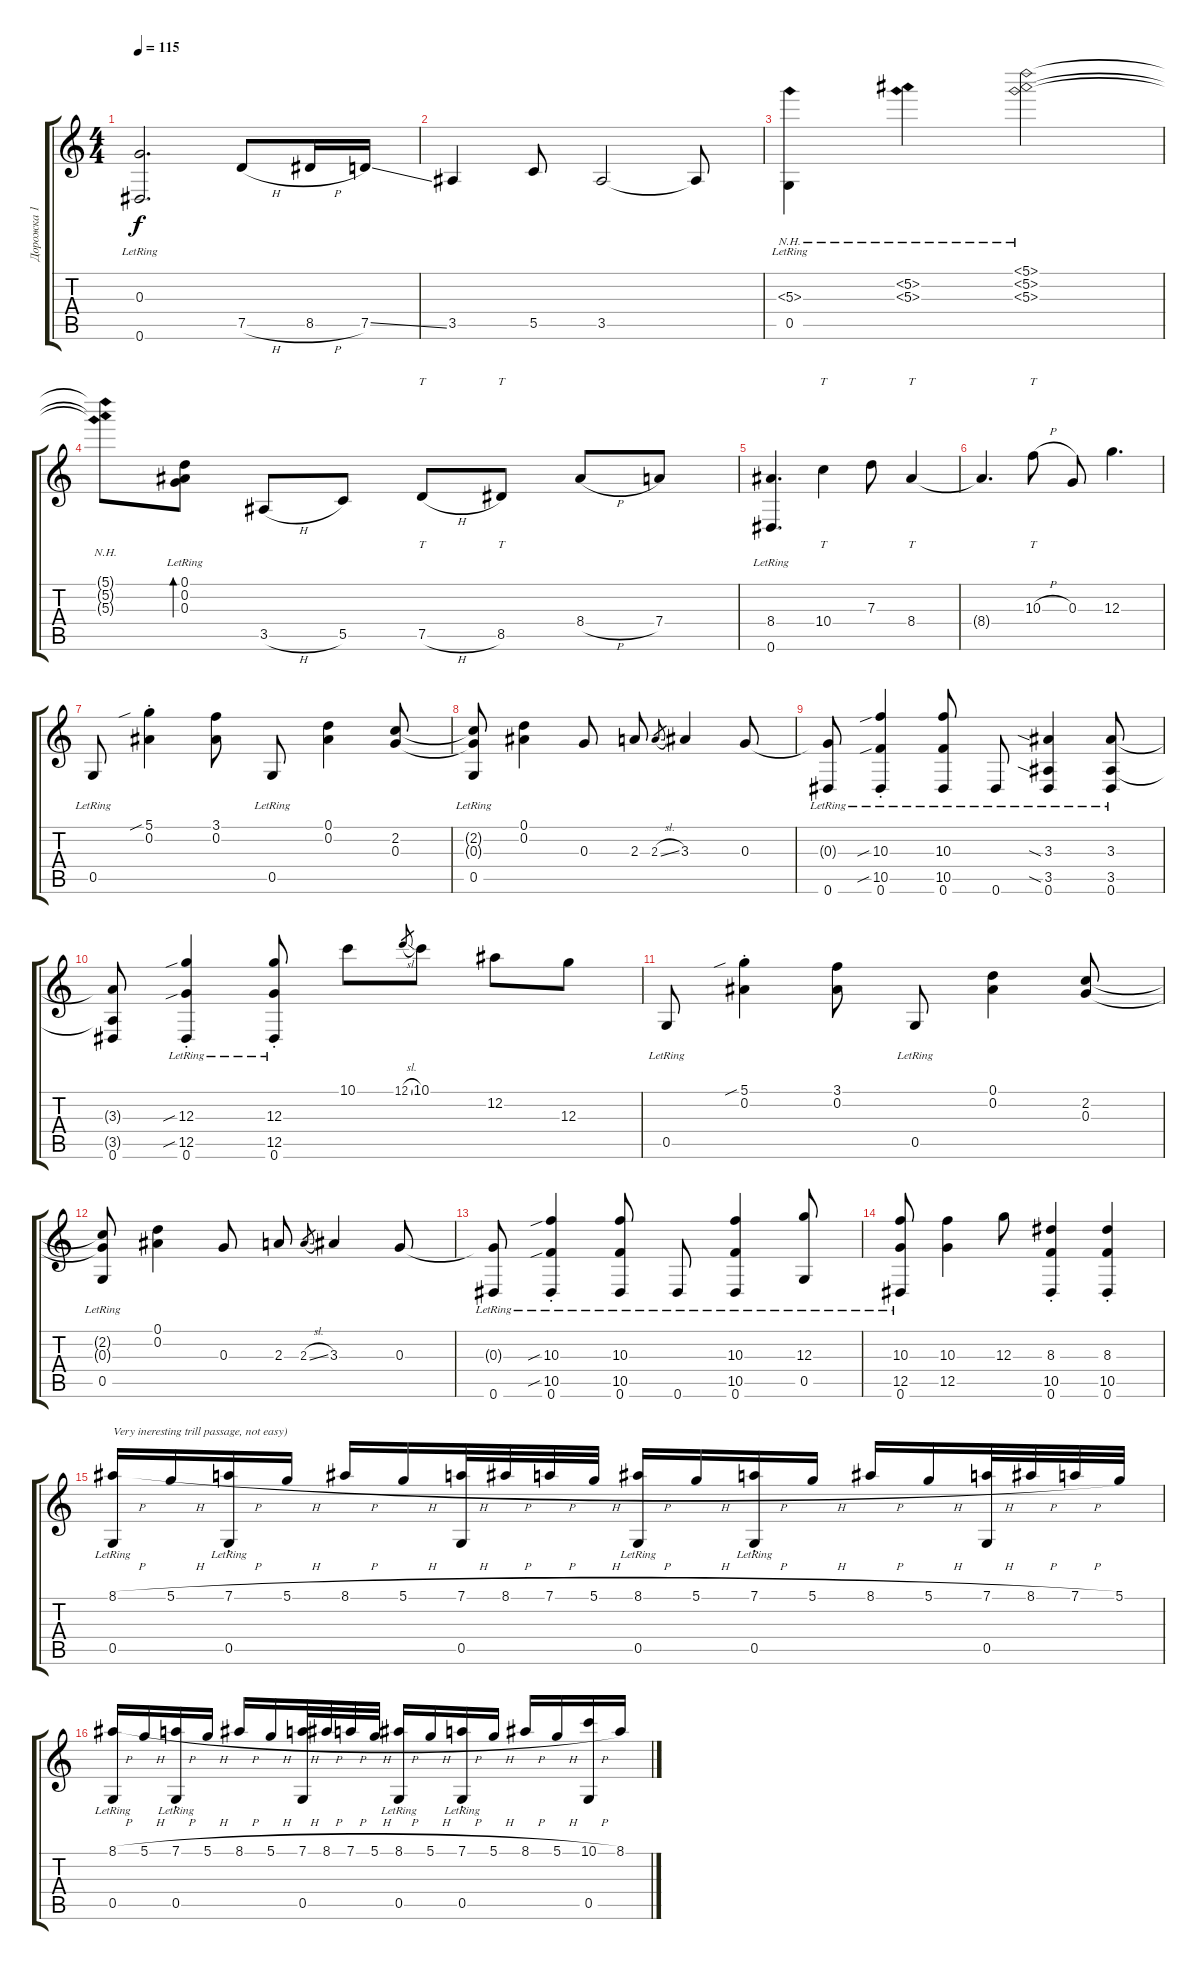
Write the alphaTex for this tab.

\track ("Дорожка 1" "Дорожка 1") {instrument acousticguitarsteel}
\staff {score tabs}
\tuning (D4 Bb3 G3 D3 G2 Eb2) {hide}
\ts (4 4)
\tempo 115
\clef g2
\ks c
(0.3 0.6{lr}).2{d dy f} 7.5{h}.8 8.5{h}.16 7.5{ss}.16 |
3.5.4 5.5.8 3.5.2 3.5{t}.8 |
(5.3{nh} 0.5{lr}).4 (5.2{nh} 5.3{nh}).4 (5.1{nh} 5.2{nh} 5.3{nh}).2 |
(5.1{nh t} 5.2{nh t} 5.3{nh t}).8 (0.1{lr} 0.2{lr} 0.3{lr}).8{bd 60} 3.5{h}.8 5.5.8 7.5{h}.8{tt} 8.5.8{tt} 8.4{h}.8 7.4.8 |
(8.4 0.6{lr}).4{d} 10.4.4{tt} 7.3.8 8.4.4{tt} |
8.4{t}.4{d} 10.3{h}.8{tt} 0.3.8 12.3.4{d} |
0.5{lr}.8 (5.1{sib st} 0.2{st}).4 (3.1 0.2).8 0.5{lr}.8 (0.1 0.2).4 (2.2 0.3).8 |
(2.2{t} 0.3{t} 0.5{lr}).8 (0.1 0.2).4 0.3.8 2.3.8 2.3{sl}.8{gr} 3.3.4 0.3.8 |
(0.3{t} 0.6{lr}).8 (10.3{sib st} 10.5{sib st lr} 0.6).4 (10.3 10.5{lr} 0.6).8 0.6{lr}.8 (3.3{sia} 3.5{sia lr} 0.6).4 (3.3 3.5{lr} 0.6).8 |
(3.3{t} 3.5{t} 0.6).8 (12.3{sib st} 12.5{sib lr} 0.6{lr}).4 (12.3{st} 12.5{st lr} 0.6{lr}).8 10.1.8 12.1{sl}.8{gr} 10.1.8 12.2.8 12.3.8 |
0.5{lr}.8 (5.1{sib st} 0.2{st}).4 (3.1 0.2).8 0.5{lr}.8 (0.1 0.2).4 (2.2 0.3).8 |
(2.2{t} 0.3{t} 0.5{lr}).8 (0.1 0.2).4 0.3.8 2.3.8 2.3{sl}.8{gr} 3.3.4 0.3.8 |
(0.3{t} 0.6{lr}).8 (10.3{sib st} 10.5{sib st lr} 0.6).4 (10.3 10.5{lr} 0.6).8 0.6{lr}.8 (10.3 10.5{lr} 0.6).4 (12.3 0.5{lr}).8 |
(10.3 12.5 0.6{lr}).8 (10.3 12.5).4 12.3.8 (8.3{st} 10.5{st} 0.6{st}).4 (8.3{st} 10.5{st} 0.6{st}).4 |
(8.1{h} 0.5{lr}).16{txt "Very ineresting trill passage, not easy)"} 5.1{h}.16 (7.1{h} 0.5{st lr}).16 5.1{h}.16 8.1{h}.16 5.1{h}.16 (7.1{h} 0.5).32 8.1{h}.32 7.1{h}.32 5.1{h}.32 (8.1{h} 0.5{lr}).16 5.1{h}.16 (7.1{h} 0.5{st lr}).16 5.1{h}.16 8.1{h}.16 5.1{h}.16 (7.1{h} 0.5).32 8.1{h}.32 7.1{h}.32 5.1.32 |
(8.1{h} 0.5{lr}).16 5.1{h}.16 (7.1{h} 0.5{st lr}).16 5.1{h}.16 8.1{h}.16 5.1{h}.16 (7.1{h} 0.5).32 8.1{h}.32 7.1{h}.32 5.1{h}.32 (8.1{h} 0.5{lr}).16 5.1{h}.16 (7.1{h} 0.5{st lr}).16 5.1{h}.16 8.1{h}.16 5.1{h}.16 (10.1{h} 0.5).16 8.1{h}.16
